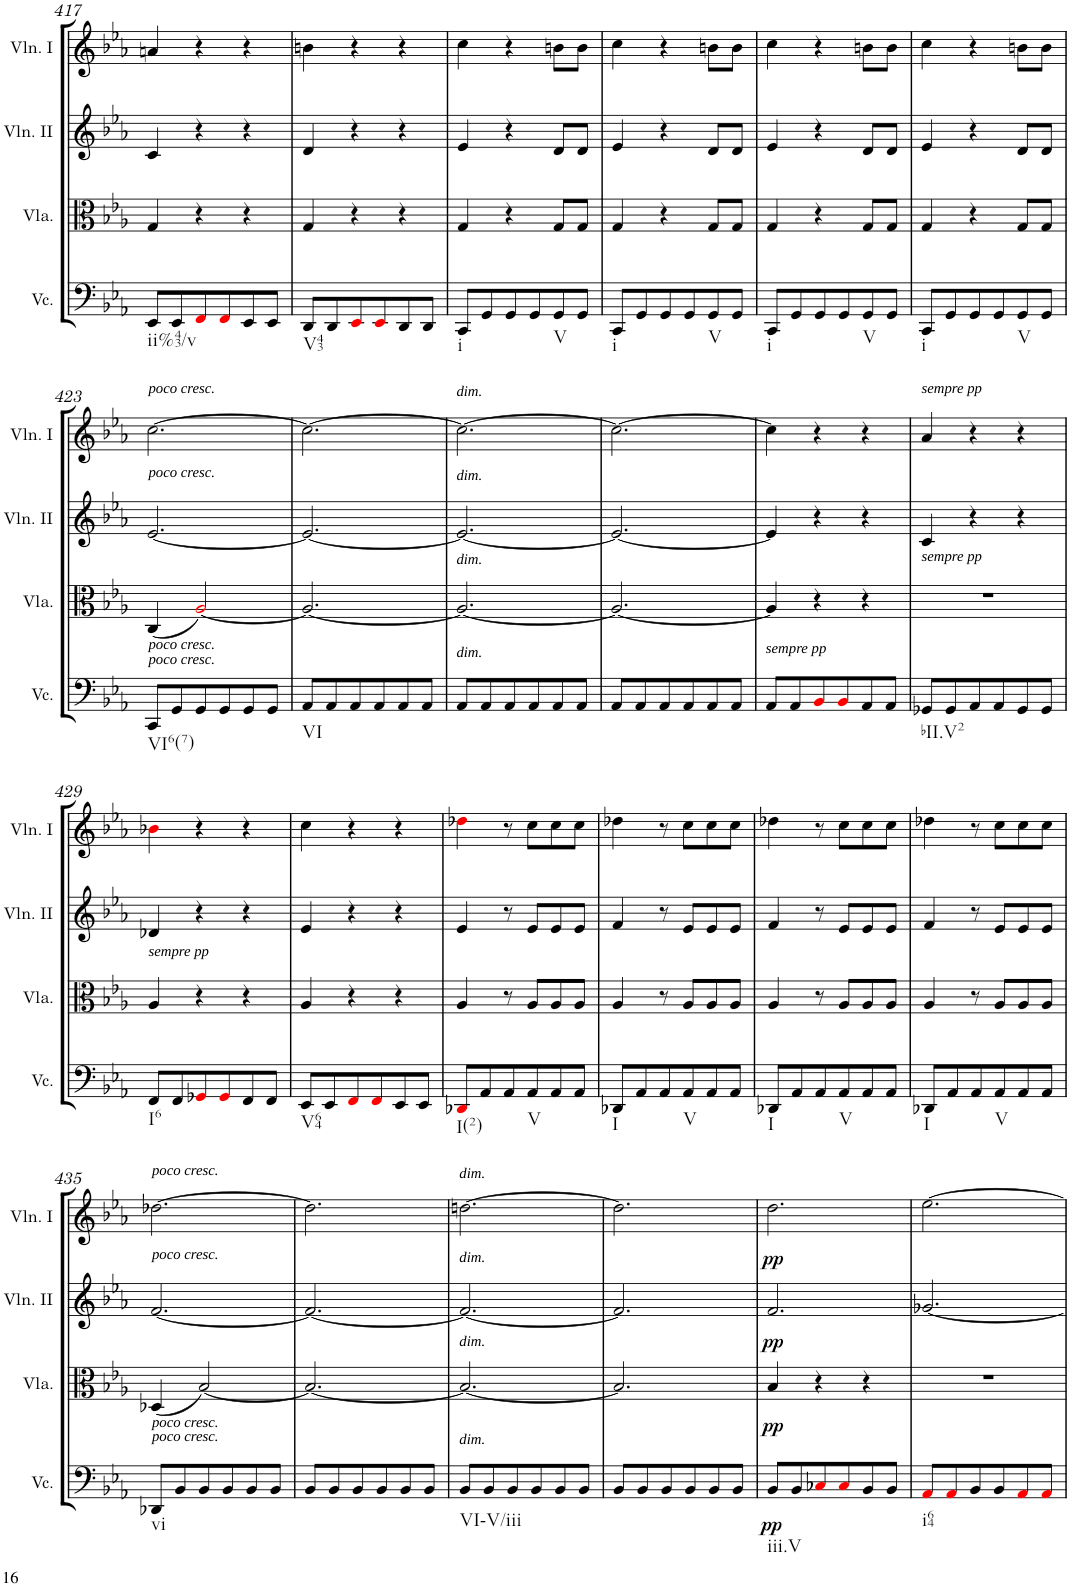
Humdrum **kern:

**kern	**dynam	**kern	**dynam	**kern	**dynam	**kern	**dynam
*part4	*part4	*part3	*part3	*part2	*part2	*part1	*part1
*staff4	*staff4	*staff3	*staff3	*staff2	*staff2	*staff1	*staff1
*I"Violoncello	*	*I"Viola	*	*I"Violin II	*	*I"Violin I	*
*I'Vc.	*	*I'Vla.	*	*I'Vln. II	*	*I'Vln. I	*
!!LO:PB:g=z
*clefF4	*	*clefC3	*	*clefG2	*	*clefG2	*
*k[b-e-a-]	*	*k[b-e-a-]	*	*k[b-e-a-]	*	*k[b-e-a-]	*
*c:	*	*c:	*	*c:	*	*c:	*
*M3/4	*	*M3/4	*	*M3/4	*	*M3/4	*
=417	=417	=417	=417	=417	=417	=417	=417
!LO:TX:b:t=ii%43/v	!	!	!	!	!	!	!
8EE-/L	.	4G/	.	4c/	.	4an/	.
8EE-/	.	.	.	.	.	.	.
8FFi/	.	4r	.	4r	.	4r	.
8FFi/	.	.	.	.	.	.	.
8EE-/	.	4r	.	4r	.	4r	.
8EE-/J	.	.	.	.	.	.	.
=418	=418	=418	=418	=418	=418	=418	=418
!LO:TX:b:t=V43	!	!	!	!	!	!	!
8DD/L	.	4G/	.	4d/	.	4bn\	.
8DD/	.	.	.	.	.	.	.
8EE-i/	.	4r	.	4r	.	4r	.
8EE-i/	.	.	.	.	.	.	.
8DD/	.	4r	.	4r	.	4r	.
8DD/J	.	.	.	.	.	.	.
=419	=419	=419	=419	=419	=419	=419	=419
!LO:TX:b:t=i	!	!	!	!	!	!	!
8CC/L	.	4G/	.	4e-/	.	4cc\	.
8GG/	.	.	.	.	.	.	.
8GG/	.	4r	.	4r	.	4r	.
8GG/	.	.	.	.	.	.	.
!LO:TX:b:t=V	!	!	!	!	!	!	!
8GG/	.	8G/L	.	8d/L	.	8bn\L	.
8GG/J	.	8G/J	.	8d/J	.	8b\J	.
=420	=420	=420	=420	=420	=420	=420	=420
!LO:TX:b:t=i	!	!	!	!	!	!	!
8CC/L	.	4G/	.	4e-/	.	4cc\	.
8GG/	.	.	.	.	.	.	.
8GG/	.	4r	.	4r	.	4r	.
8GG/	.	.	.	.	.	.	.
!LO:TX:b:t=V	!	!	!	!	!	!	!
8GG/	.	8G/L	.	8d/L	.	8bn\L	.
8GG/J	.	8G/J	.	8d/J	.	8b\J	.
=421	=421	=421	=421	=421	=421	=421	=421
!LO:TX:b:t=i	!	!	!	!	!	!	!
8CC/L	.	4G/	.	4e-/	.	4cc\	.
8GG/	.	.	.	.	.	.	.
8GG/	.	4r	.	4r	.	4r	.
8GG/	.	.	.	.	.	.	.
!LO:TX:b:t=V	!	!	!	!	!	!	!
8GG/	.	8G/L	.	8d/L	.	8bn\L	.
8GG/J	.	8G/J	.	8d/J	.	8b\J	.
=422	=422	=422	=422	=422	=422	=422	=422
!LO:TX:b:t=i	!	!	!	!	!	!	!
8CC/L	.	4G/	.	4e-/	.	4cc\	.
8GG/	.	.	.	.	.	.	.
8GG/	.	4r	.	4r	.	4r	.
8GG/	.	.	.	.	.	.	.
!LO:TX:b:t=V	!	!	!	!	!	!	!
8GG/	.	8G/L	.	8d/L	.	8bn\L	.
8GG/J	.	8G/J	.	8d/J	.	8b\J	.
!!LO:LB:g=z
=423	=423	=423	=423	=423	=423	=423	=423
!	!	!	!	!	!	!LO:TX:a:i:t=poco cresc.	!
!	!	!	!	!LO:TX:a:i:t=poco cresc.	!	!	!
!LO:TX:a:i:t=poco cresc.	!	!	!	!	!	!	!
!LO:TX:a:i:t=poco cresc.	!	!	!	!	!	!	!
!LO:TX:b:t=VI6(7)	!	!	!	!	!	!	!
8CC/L	.	(4C/	.	[2.e-/	.	[2.cc\	.
8GG/	.	.	.	.	.	.	.
8GG/	.	[2A-i/)	.	.	.	.	.
8GG/	.	.	.	.	.	.	.
8GG/	.	.	.	.	.	.	.
8GG/J	.	.	.	.	.	.	.
=424	=424	=424	=424	=424	=424	=424	=424
!LO:TX:b:t=VI	!	!	!	!	!	!	!
8AA-/L	.	2.A-/_	.	2.e-/_	.	2.cc\_	.
8AA-/	.	.	.	.	.	.	.
8AA-/	.	.	.	.	.	.	.
8AA-/	.	.	.	.	.	.	.
8AA-/	.	.	.	.	.	.	.
8AA-/J	.	.	.	.	.	.	.
=425	=425	=425	=425	=425	=425	=425	=425
!	!	!	!	!	!	!LO:TX:a:i:t=dim.	!
!	!	!	!	!LO:TX:a:i:t=dim.	!	!	!
!	!	!LO:TX:a:i:t=dim.	!	!	!	!	!
!LO:TX:a:i:t=dim.	!	!	!	!	!	!	!
8AA-/L	.	2.A-/_	.	2.e-/_	.	2.cc\_	.
8AA-/	.	.	.	.	.	.	.
8AA-/	.	.	.	.	.	.	.
8AA-/	.	.	.	.	.	.	.
8AA-/	.	.	.	.	.	.	.
8AA-/J	.	.	.	.	.	.	.
=426	=426	=426	=426	=426	=426	=426	=426
8AA-/L	.	2.A-/_	.	2.e-/_	.	2.cc\_	.
8AA-/	.	.	.	.	.	.	.
8AA-/	.	.	.	.	.	.	.
8AA-/	.	.	.	.	.	.	.
8AA-/	.	.	.	.	.	.	.
8AA-/J	.	.	.	.	.	.	.
=427	=427	=427	=427	=427	=427	=427	=427
!LO:TX:a:i:t=sempre pp	!	!	!	!	!	!	!
8AA-/L	.	4A-/]	.	4e-/]	.	4cc\]	.
8AA-/	.	.	.	.	.	.	.
8BB-i/	.	4r	.	4r	.	4r	.
8BB-i/	.	.	.	.	.	.	.
8AA-/	.	4r	.	4r	.	4r	.
8AA-/J	.	.	.	.	.	.	.
=428	=428	=428	=428	=428	=428	=428	=428
!	!	!	!	!	!	!LO:TX:a:i:t=sempre pp	!
!	!	!LO:TX:a:i:t=sempre pp	!	!	!	!	!
!LO:TX:b:t=bII.V2	!	!	!	!	!	!	!
8GG-X/L	.	2.r	.	4c/	.	4a-/	.
8GG-/	.	.	.	.	.	.	.
8AA-/	.	.	.	4r	.	4r	.
8AA-/	.	.	.	.	.	.	.
8GG-/	.	.	.	4r	.	4r	.
8GG-/J	.	.	.	.	.	.	.
!!LO:LB:g=z
=429	=429	=429	=429	=429	=429	=429	=429
!	!	!LO:TX:a:i:t=sempre pp	!	!	!	!	!
!LO:TX:b:t=I6	!	!	!	!	!	!	!
8FF/L	.	4A-/	.	4d-X/	.	4b-Xi\	.
8FF/	.	.	.	.	.	.	.
8GG-Xi/	.	4r	.	4r	.	4r	.
8GG-i/	.	.	.	.	.	.	.
8FF/	.	4r	.	4r	.	4r	.
8FF/J	.	.	.	.	.	.	.
=430	=430	=430	=430	=430	=430	=430	=430
!LO:TX:b:t=V64	!	!	!	!	!	!	!
8EE-/L	.	4A-/	.	4e-/	.	4cc\	.
8EE-/	.	.	.	.	.	.	.
8FFi/	.	4r	.	4r	.	4r	.
8FFi/	.	.	.	.	.	.	.
8EE-/	.	4r	.	4r	.	4r	.
8EE-/J	.	.	.	.	.	.	.
=431	=431	=431	=431	=431	=431	=431	=431
!LO:TX:b:t=I(2)	!	!	!	!	!	!	!
8DD-Xi/L	.	4A-/	.	4e-/	.	4dd-Xi\	.
8AA-/	.	.	.	.	.	.	.
8AA-/	.	8r	.	8r	.	8r	.
!LO:TX:b:t=V	!	!	!	!	!	!	!
8AA-/	.	8A-/L	.	8e-/L	.	8cc\L	.
8AA-/	.	8A-/	.	8e-/	.	8cc\	.
8AA-/J	.	8A-/J	.	8e-/J	.	8cc\J	.
=432	=432	=432	=432	=432	=432	=432	=432
!LO:TX:b:t=I	!	!	!	!	!	!	!
8DD-X/L	.	4A-/	.	4f/	.	4dd-X\	.
8AA-/	.	.	.	.	.	.	.
8AA-/	.	8r	.	8r	.	8r	.
!LO:TX:b:t=V	!	!	!	!	!	!	!
8AA-/	.	8A-/L	.	8e-/L	.	8cc\L	.
8AA-/	.	8A-/	.	8e-/	.	8cc\	.
8AA-/J	.	8A-/J	.	8e-/J	.	8cc\J	.
=433	=433	=433	=433	=433	=433	=433	=433
!LO:TX:b:t=I	!	!	!	!	!	!	!
8DD-X/L	.	4A-/	.	4f/	.	4dd-X\	.
8AA-/	.	.	.	.	.	.	.
8AA-/	.	8r	.	8r	.	8r	.
!LO:TX:b:t=V	!	!	!	!	!	!	!
8AA-/	.	8A-/L	.	8e-/L	.	8cc\L	.
8AA-/	.	8A-/	.	8e-/	.	8cc\	.
8AA-/J	.	8A-/J	.	8e-/J	.	8cc\J	.
=434	=434	=434	=434	=434	=434	=434	=434
!LO:TX:b:t=I	!	!	!	!	!	!	!
8DD-X/L	.	4A-/	.	4f/	.	4dd-X\	.
8AA-/	.	.	.	.	.	.	.
8AA-/	.	8r	.	8r	.	8r	.
!LO:TX:b:t=V	!	!	!	!	!	!	!
8AA-/	.	8A-/L	.	8e-/L	.	8cc\L	.
8AA-/	.	8A-/	.	8e-/	.	8cc\	.
8AA-/J	.	8A-/J	.	8e-/J	.	8cc\J	.
!!LO:LB:g=z
=435	=435	=435	=435	=435	=435	=435	=435
!	!	!	!	!	!	!LO:TX:a:i:t=poco cresc.	!
!	!	!	!	!LO:TX:a:i:t=poco cresc.	!	!	!
!LO:TX:a:i:t=poco cresc.	!	!	!	!	!	!	!
!LO:TX:a:i:t=poco cresc.	!	!	!	!	!	!	!
!LO:TX:b:t=vi	!	!	!	!	!	!	!
8DD-X/L	.	(4D-X/	.	[2.f/	.	[2.dd-X\	.
8BB-/	.	.	.	.	.	.	.
8BB-/	.	[2B-/)	.	.	.	.	.
8BB-/	.	.	.	.	.	.	.
8BB-/	.	.	.	.	.	.	.
8BB-/J	.	.	.	.	.	.	.
=436	=436	=436	=436	=436	=436	=436	=436
8BB-/L	.	2.B-/_	.	2.f/_	.	2.dd-\]	.
8BB-/	.	.	.	.	.	.	.
8BB-/	.	.	.	.	.	.	.
8BB-/	.	.	.	.	.	.	.
8BB-/	.	.	.	.	.	.	.
8BB-/J	.	.	.	.	.	.	.
=437	=437	=437	=437	=437	=437	=437	=437
!	!	!	!	!	!	!LO:TX:a:i:t=dim.	!
!	!	!	!	!LO:TX:a:i:t=dim.	!	!	!
!	!	!LO:TX:a:i:t=dim.	!	!	!	!	!
!LO:TX:a:i:t=dim.	!	!	!	!	!	!	!
!LO:TX:b:t=VI-V/iii	!	!	!	!	!	!	!
8BB-/L	.	2.B-/_	.	2.f/_	.	[2.ddn\	.
8BB-/	.	.	.	.	.	.	.
8BB-/	.	.	.	.	.	.	.
8BB-/	.	.	.	.	.	.	.
8BB-/	.	.	.	.	.	.	.
8BB-/J	.	.	.	.	.	.	.
=438	=438	=438	=438	=438	=438	=438	=438
8BB-/L	.	2.B-/]	.	2.f/]	.	2.dd\]	.
8BB-/	.	.	.	.	.	.	.
8BB-/	.	.	.	.	.	.	.
8BB-/	.	.	.	.	.	.	.
8BB-/	.	.	.	.	.	.	.
8BB-/J	.	.	.	.	.	.	.
=439	=439	=439	=439	=439	=439	=439	=439
!LO:TX:b:t=iii.V	!	!	!	!	!	!	!
!	!LO:DY:b	!	!LO:DY:b	!	!LO:DY:b	!	!LO:DY:b
8BB-/L	pp	4B-/	pp	2.f/	pp	2.dd\	pp
8BB-/	.	.	.	.	.	.	.
8C-Xi/	.	4r	.	.	.	.	.
8C-i/	.	.	.	.	.	.	.
8BB-/	.	4r	.	.	.	.	.
8BB-/J	.	.	.	.	.	.	.
=440	=440	=440	=440	=440	=440	=440	=440
!LO:TX:b:t=i64	!	!	!	!	!	!	!
8AA-i/L	.	2.r	.	[2.g-X/	.	[2.ee-\	.
8AA-i/	.	.	.	.	.	.	.
8BB-/	.	.	.	.	.	.	.
8BB-/	.	.	.	.	.	.	.
8AA-i/	.	.	.	.	.	.	.
8AA-i/J	.	.	.	.	.	.	.
=	=	=	=	=	=	=	=
*-	*-	*-	*-	*-	*-	*-	*-
